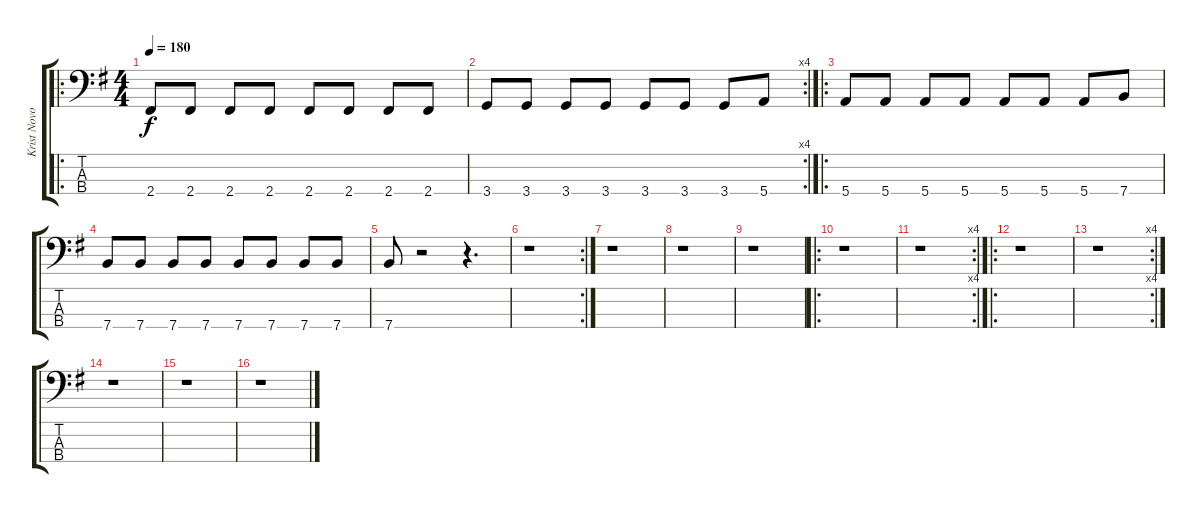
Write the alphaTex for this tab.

\track ("Krist Novoselic" "Krist Novo") {instrument electricbasspick}
\staff {score tabs}
\tuning (G2 D2 A1 E1) {hide}
\ro
\ts (4 4)
\tempo 180
\clef f4
\ks g
2.4.8{dy f} 2.4.8 2.4.8 2.4.8 2.4.8 2.4.8 2.4.8 2.4.8 |
\rc 4
3.4.8 3.4.8 3.4.8 3.4.8 3.4.8 3.4.8 3.4.8 5.4.8 |
\ro
5.4.8 5.4.8 5.4.8 5.4.8 5.4.8 5.4.8 5.4.8 7.4.8 |
7.4.8 7.4.8 7.4.8 7.4.8 7.4.8 7.4.8 7.4.8 7.4.8 |
7.4.8 r.2 r.4{d} |
\rc 2
r.1 |
r.1 |
r.1 |
r.1 |
\ro
r.1 |
\rc 4
r.1 |
\ro
r.1 |
\rc 4
r.1 |
r.1 |
r.1 |
r.1
